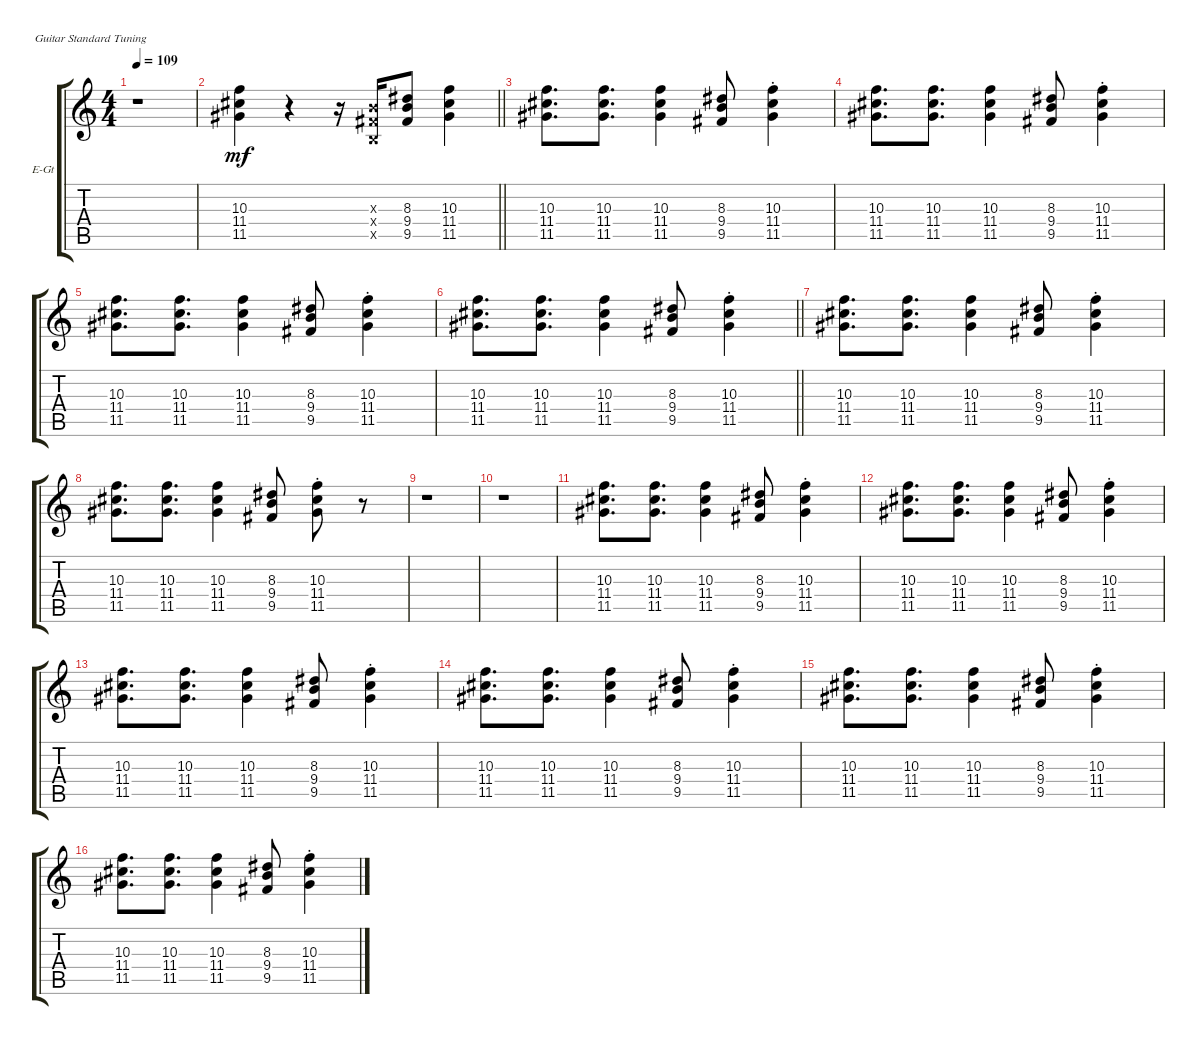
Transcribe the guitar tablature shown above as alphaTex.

\defaultSystemsLayout 4
\bracketExtendMode groupsimilarinstruments
\firstSystemTrackNameOrientation horizontal
\otherSystemsTrackNameOrientation horizontal
\track ("Electric Guitar" "E-Gt") {instrument overdrivenguitar}
\staff {score tabs}
\tuning (E4 B3 G3 D3 A2 E2)
\ts (4 4)
\tempo 109
\clef g2
\scale
0.25
\ks c
r.1{dy mf} |
\scale
0.25
\barLineRight lightlight
(10.3 11.4 11.5).4 r.4 r.16 (4.3{x} 4.4{x} 2.5{x}).16 (8.3 9.4 9.5).8 (10.3 11.4 11.5).4 |
\scale
0.25 (10.3 11.4 11.5).8{d} (10.3 11.4 11.5).8{d} (10.3 11.4 11.5).4 (8.3 9.4 9.5).8 (10.3{st} 11.4{st} 11.5{st}).4 |
(10.3 11.4 11.5).8{d} (10.3 11.4 11.5).8{d} (10.3 11.4 11.5).4 (8.3 9.4 9.5).8 (10.3{st} 11.4{st} 11.5{st}).4 |
(10.3 11.4 11.5).8{d} (10.3 11.4 11.5).8{d} (10.3 11.4 11.5).4 (8.3 9.4 9.5).8 (10.3{st} 11.4{st} 11.5{st}).4 |
\barLineRight lightlight
(10.3 11.4 11.5).8{d} (10.3 11.4 11.5).8{d} (10.3 11.4 11.5).4 (8.3 9.4 9.5).8 (10.3{st} 11.4{st} 11.5{st}).4 |
(10.3 11.4 11.5).8{d} (10.3 11.4 11.5).8{d} (10.3 11.4 11.5).4 (8.3 9.4 9.5).8 (10.3{st} 11.4{st} 11.5{st}).4 |
(10.3 11.4 11.5).8{d} (10.3 11.4 11.5).8{d} (10.3 11.4 11.5).4 (8.3 9.4 9.5).8 (10.3{st} 11.4{st} 11.5{st}).8 r.8 |
r.1 |
r.1 |
(10.3 11.4 11.5).8{d} (10.3 11.4 11.5).8{d} (10.3 11.4 11.5).4 (8.3 9.4 9.5).8 (10.3{st} 11.4{st} 11.5{st}).4 |
(10.3 11.4 11.5).8{d} (10.3 11.4 11.5).8{d} (10.3 11.4 11.5).4 (8.3 9.4 9.5).8 (10.3{st} 11.4{st} 11.5{st}).4 |
(10.3 11.4 11.5).8{d} (10.3 11.4 11.5).8{d} (10.3 11.4 11.5).4 (8.3 9.4 9.5).8 (10.3{st} 11.4{st} 11.5{st}).4 |
(10.3 11.4 11.5).8{d} (10.3 11.4 11.5).8{d} (10.3 11.4 11.5).4 (8.3 9.4 9.5).8 (10.3{st} 11.4{st} 11.5{st}).4 |
(10.3 11.4 11.5).8{d} (10.3 11.4 11.5).8{d} (10.3 11.4 11.5).4 (8.3 9.4 9.5).8 (10.3{st} 11.4{st} 11.5{st}).4 |
(10.3 11.4 11.5).8{d} (10.3 11.4 11.5).8{d} (10.3 11.4 11.5).4 (8.3 9.4 9.5).8 (10.3{st} 11.4{st} 11.5{st}).4
